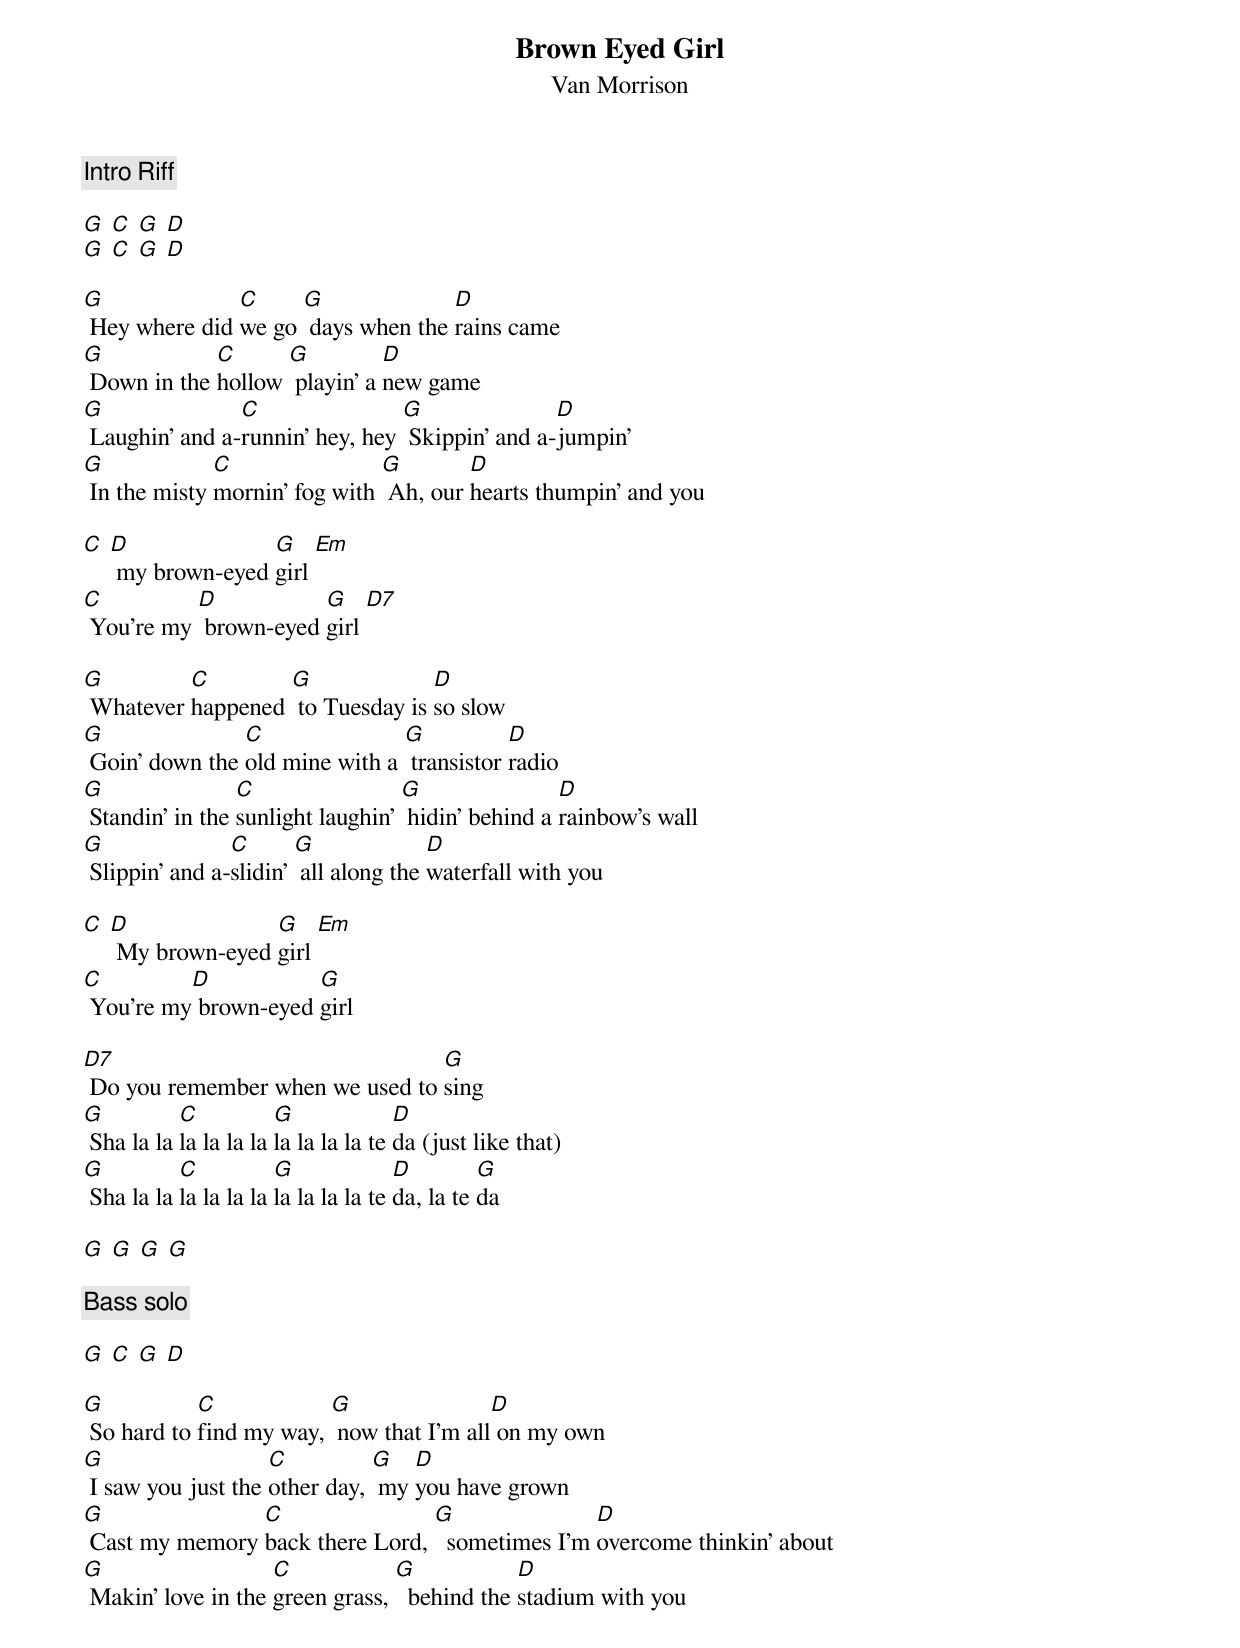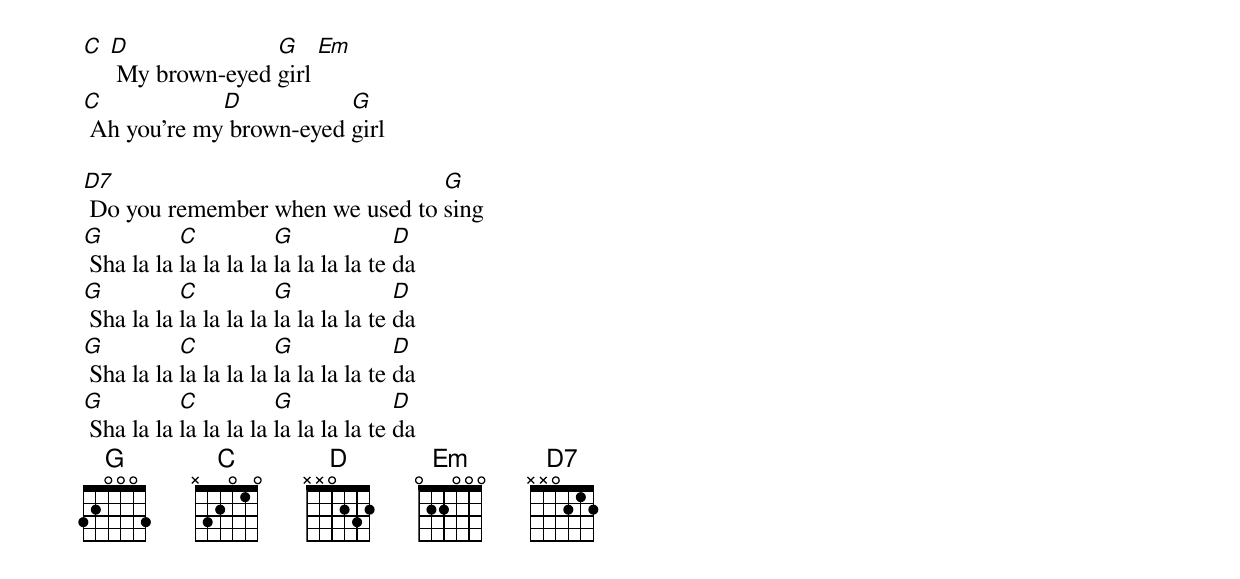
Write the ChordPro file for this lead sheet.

{title: Brown Eyed Girl}
{subtitle: Van Morrison}

{comment: Intro Riff}

[G] [C] [G] [D]
[G] [C] [G] [D]

[G] Hey where did [C]we go [G] days when the [D]rains came
[G] Down in the [C]hollow [G] playin' a [D]new game
[G] Laughin' and a-[C]runnin' hey, hey [G] Skippin’ and a-[D]jumpin’
[G] In the misty [C]mornin' fog with [G] Ah, our [D]hearts thumpin' and you

[C] [D] my brown-eyed [G]girl [Em]
[C] You’re my [D] brown-eyed [G]girl [D7]

[G] Whatever [C]happened [G] to Tuesday is [D]so slow
[G] Goin’ down the [C]old mine with a [G] transistor [D]radio
[G] Standin’ in the [C]sunlight laughin’ [G] hidin’ behind a [D]rainbow's wall
[G] Slippin’ and a-[C]slidin’ [G] all along the [D]waterfall with you

[C] [D] My brown-eyed [G]girl [Em]
[C] You’re my[D] brown-eyed [G]girl

[D7] Do you remember when we used to [G]sing
[G] Sha la la [C]la la la la [G]la la la la te [D]da (just like that)
[G] Sha la la [C]la la la la [G]la la la la te [D]da, la te [G]da

[G] [G] [G] [G]

{comment: Bass solo}

[G] [C] [G] [D]

[G] So hard to [C]find my way, [G] now that I'm all[D] on my own
[G] I saw you just the [C]other day, [G] my [D]you have grown
[G] Cast my memory [C]back there Lord, [G]  sometimes I'm [D]overcome thinkin’ about
[G] Makin’ love in the [C]green grass, [G]  behind the [D]stadium with you

[C] [D] My brown-eyed [G]girl [Em]
[C] Ah you’re my[D] brown-eyed [G]girl

[D7] Do you remember when we used to [G]sing
[G] Sha la la [C]la la la la [G]la la la la te [D]da
[G] Sha la la [C]la la la la [G]la la la la te [D]da
[G] Sha la la [C]la la la la [G]la la la la te [D]da
[G] Sha la la [C]la la la la [G]la la la la te [D]da
